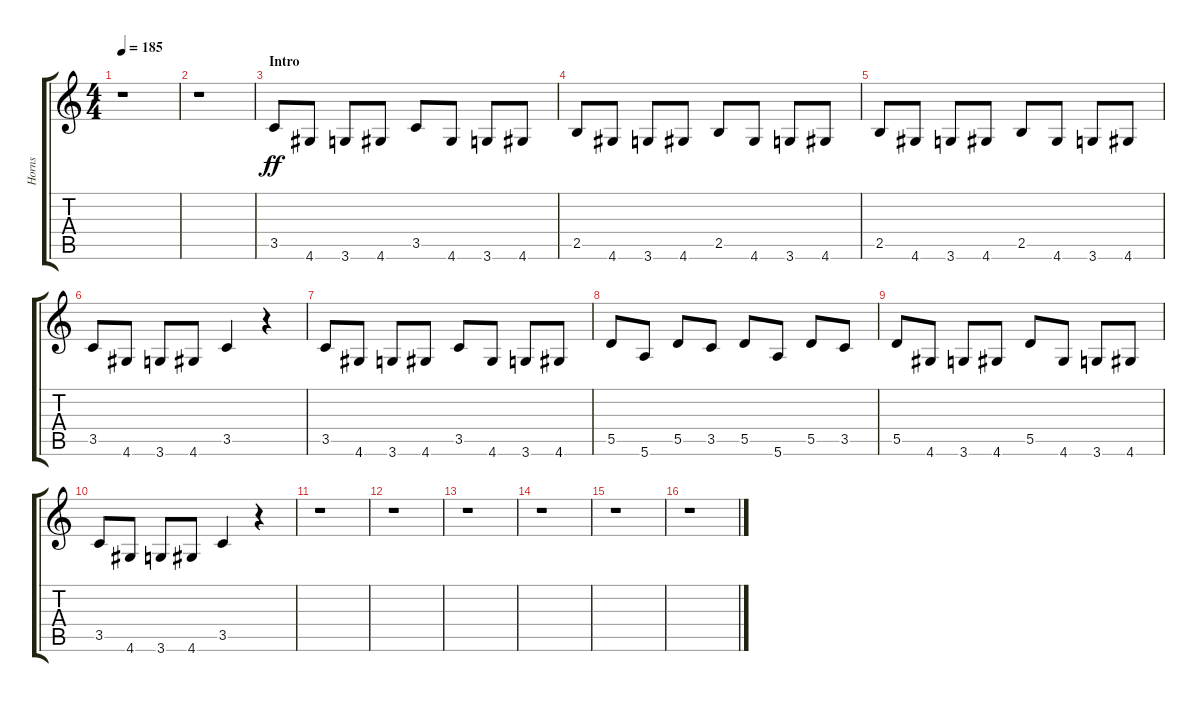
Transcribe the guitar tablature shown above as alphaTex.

\track ("Horns" "Horns") {instrument electricguitarclean}
\staff {score tabs}
\tuning (E4 B3 G3 D3 A2 E2) {hide}
\ts (4 4)
\tempo 185
\clef g2
\ks aminor
r.1{dy ff instrument electricguitarclean} |
r.1 |
\section ("" "Intro")
3.5.8 4.6.8 3.6.8 4.6.8 3.5.8 4.6.8 3.6.8 4.6.8 |
2.5.8 4.6.8 3.6.8 4.6.8 2.5.8 4.6.8 3.6.8 4.6.8 |
2.5.8 4.6.8 3.6.8 4.6.8 2.5.8 4.6.8 3.6.8 4.6.8 |
3.5.8 4.6.8 3.6.8 4.6.8 3.5.4 r.4 |
3.5.8 4.6.8 3.6.8 4.6.8 3.5.8 4.6.8 3.6.8 4.6.8 |
5.5.8 5.6.8 5.5.8 3.5.8 5.5.8 5.6.8 5.5.8 3.5.8 |
5.5.8 4.6.8 3.6.8 4.6.8 5.5.8 4.6.8 3.6.8 4.6.8 |
3.5.8 4.6.8 3.6.8 4.6.8 3.5.4 r.4 |
r.1 |
r.1 |
r.1 |
r.1 |
r.1 |
r.1
